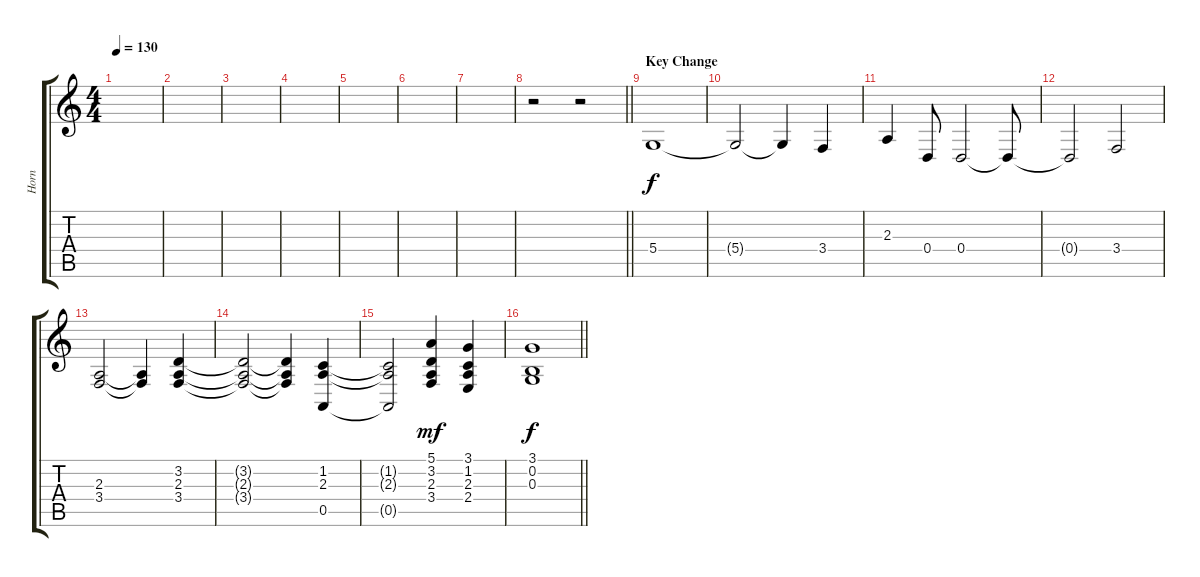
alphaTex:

\track ("Horn" "Horn") {instrument trumpet}
\staff {score tabs}
\tuning (E4 B3 G3 D3 A2 E2) {hide}
\ts (4 4)
\tempo 130
\clef g2
\ks c
|
|
|
|
|
|
|
\barLineRight lightlight
r.2 r.2 |
\section ("" "Key Change")
5.4.1{volume 12} |
5.4{t}.2 5.4{t}.4 3.4.4 |
2.3.4 0.4.8 0.4.2 0.4{t}.8 |
0.4{t}.2 3.4.2 |
(2.3 3.4).2 (2.3{t} 3.4{t}).4 (3.2 2.3 3.4).4 |
(3.2{t} 2.3{t} 3.4{t}).2 (3.2{t} 2.3{t} 3.4{t}).4 (1.2 2.3 0.5).4 |
(1.2{t} 2.3{t} 0.5{t}).2 (5.1 3.2 2.3 3.4).4{dy mf} (3.1 1.2 2.3 2.4).4 |
\barLineRight lightlight
(3.1 0.2 0.3).1{dy f}
